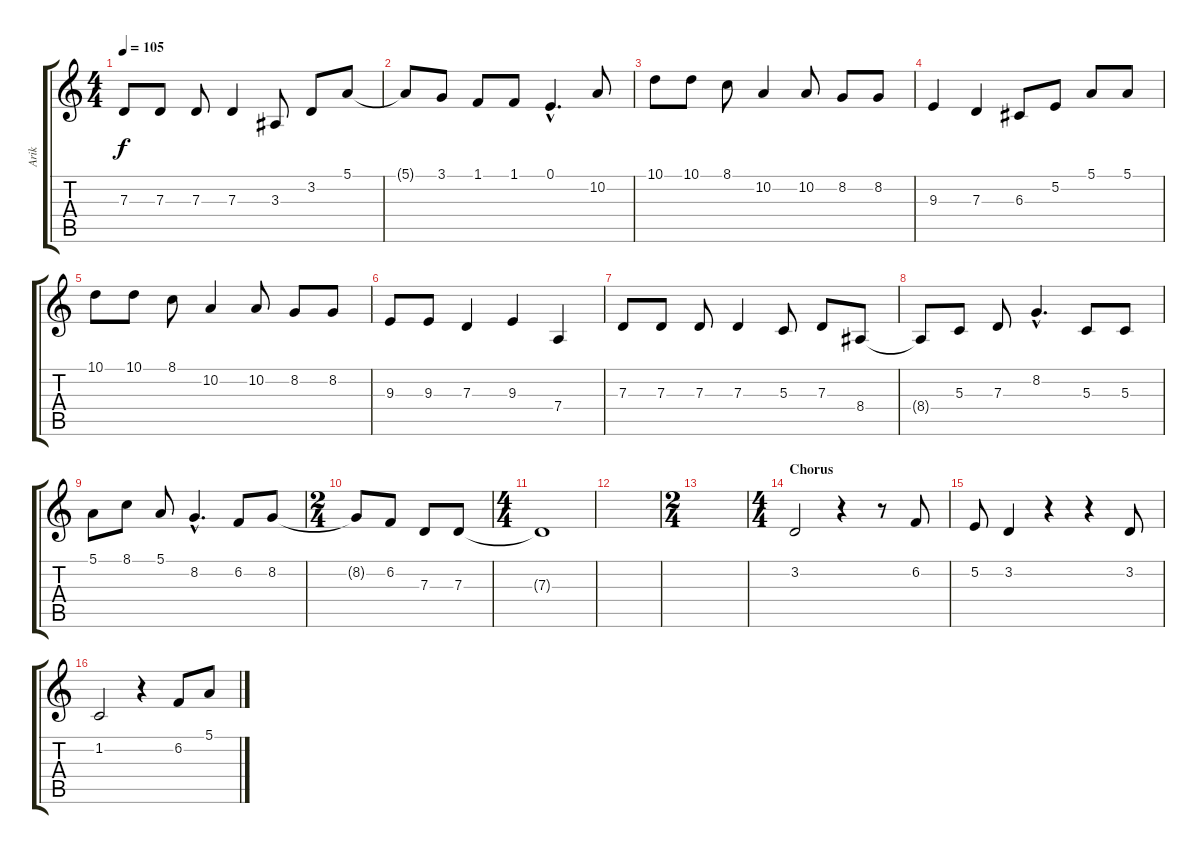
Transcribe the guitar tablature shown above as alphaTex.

\track ("Arik" "Arik") {instrument voiceoohs}
\staff {score tabs}
\tuning (E4 B3 G3 D3 A2 E2) {hide}
\ts (4 4)
\tempo 105
\clef g2
\ks c
7.3.8{dy f} 7.3.8 7.3.8 7.3.4 3.3.8 3.2.8 5.1.8 |
5.1{t}.8 3.1.8 1.1.8 1.1.8 0.1{hac}.4{d} 10.2.8 |
10.1.8 10.1.8 8.1.8 10.2.4 10.2.8 8.2.8 8.2.8 |
9.3.4 7.3.4 6.3.8 5.2.8 5.1.8 5.1.8 |
10.1.8 10.1.8 8.1.8 10.2.4 10.2.8 8.2.8 8.2.8 |
9.3.8 9.3.8 7.3.4 9.3.4 7.4.4 |
7.3.8 7.3.8 7.3.8 7.3.4 5.3.8 7.3.8 8.4.8 |
8.4{t}.8 5.3.8 7.3.8 8.2{hac}.4{d} 5.3.8 5.3.8 |
5.1.8 8.1.8 5.1.8 8.2{hac}.4{d} 6.2.8 8.2.8 |
\ts (2 4)
8.2{t}.8 6.2.8 7.3.8 7.3.8 |
\ts (4 4)
7.3{t}.1 |
|
\ts (2 4)
|
\ts (4 4)
\section ("" "Chorus")
3.2.2 r.4 r.8 6.2.8 |
5.2.8 3.2.4 r.4 r.4 3.2.8 |
1.2.2 r.4 6.2.8 5.1.8
